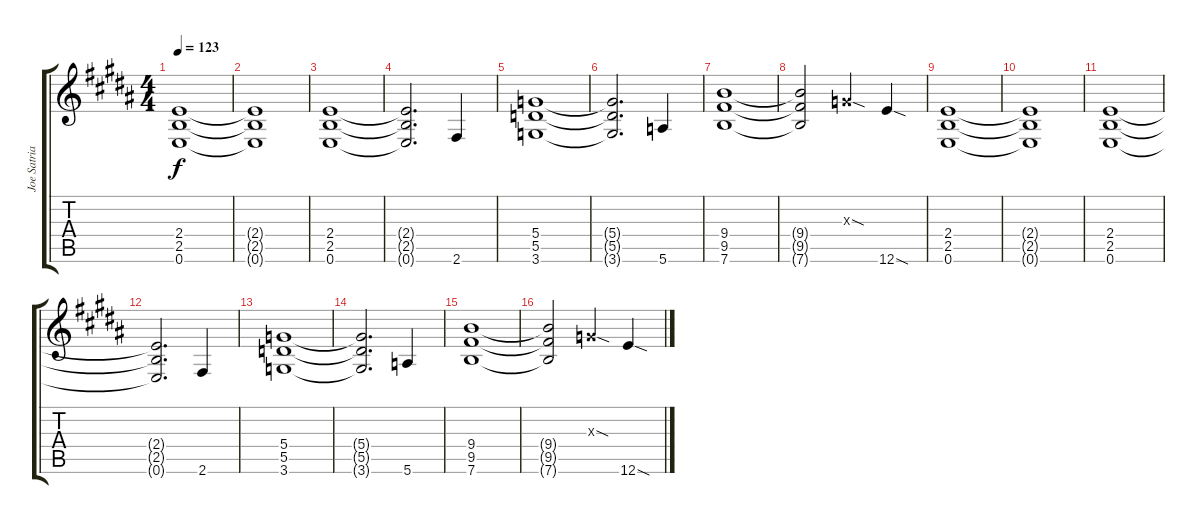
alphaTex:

\track ("Joe Satriani (Rythym)" "Joe Satria") {instrument distortionguitar}
\staff {score tabs}
\tuning (E4 B3 G3 D3 A2 E2) {hide}
\ts (4 4)
\tempo 123
\clef g2
\ks b
(2.4 2.5 0.6).1{dy f} |
(2.4{t} 2.5{t} 0.6{t}).1 |
(2.4 2.5 0.6).1 |
(2.4{t} 2.5{t} 0.6{t}).2{d} 2.6.4 |
(5.4 5.5 3.6).1 |
(5.4{t} 5.5{t} 3.6{t}).2{d} 5.6.4 |
(9.4 9.5 7.6).1 |
(9.4{t} 9.5{t} 7.6{t}).2 0.3{sod x}.4 12.6{sod}.4 |
(2.4 2.5 0.6).1 |
(2.4{t} 2.5{t} 0.6{t}).1 |
(2.4 2.5 0.6).1 |
(2.4{t} 2.5{t} 0.6{t}).2{d} 2.6.4 |
(5.4 5.5 3.6).1 |
(5.4{t} 5.5{t} 3.6{t}).2{d} 5.6.4 |
(9.4 9.5 7.6).1 |
(9.4{t} 9.5{t} 7.6{t}).2 0.3{sod x}.4 12.6{sod}.4
